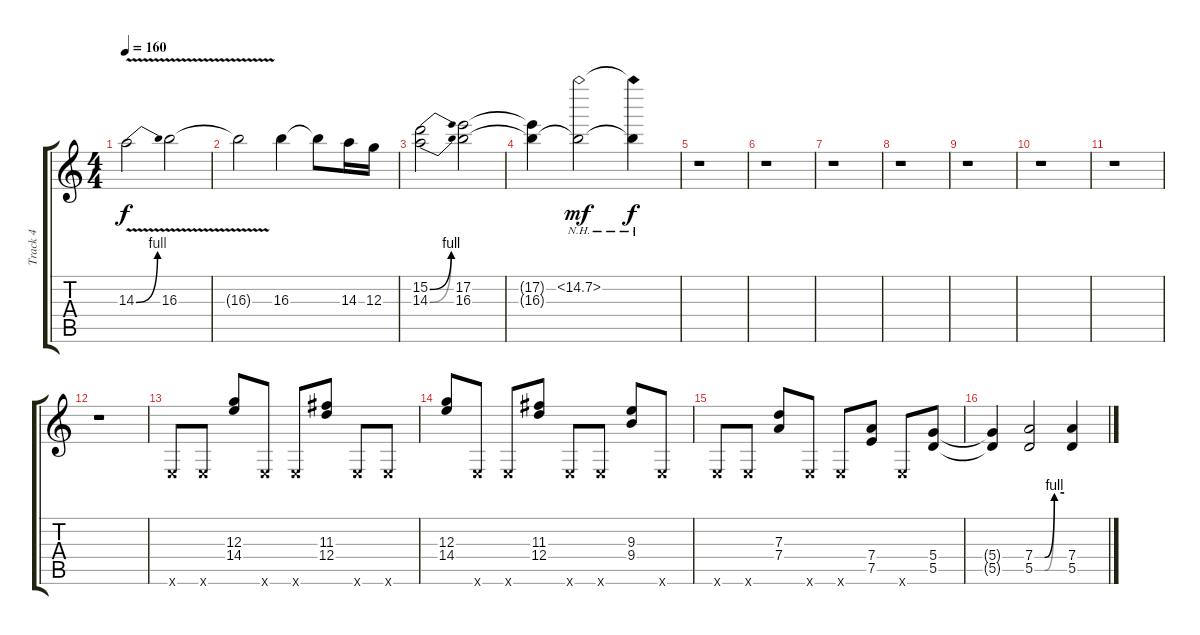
\track ("Track 4" "Track 4") {instrument distortionguitar}
\staff {score tabs}
\tuning (E4 B3 G3 D3 A2 E2) {hide}
\ts (4 4)
\tempo 160
\clef g2
\ks c
14.3{be (bend 0 0 60 4) v}.2{dy f} 16.3{v}.2 |
16.3{t}.2 16.3.4 16.3{t}.8 14.3.16 12.3.16 |
(15.2{be (bend 0 0 60 4)} 14.3{be (bend 0 0 60 4)}).2 (17.2 16.3).2 |
(17.2{t} 16.3{t}).4 (15.2{nh} 16.3{t}).2{dy mf} (15.2{nh t} 16.3{t}).4{dy f} |
r.1 |
r.1 |
r.1 |
r.1 |
r.1 |
r.1 |
r.1 |
r.1 |
0.6{x}.8 0.6{x}.8 (12.3 14.4).8 0.6{x}.8 0.6{x}.8 (11.3 12.4).8 0.6{x}.8 0.6{x}.8 |
(12.3 14.4).8 0.6{x}.8 0.6{x}.8 (11.3 12.4).8 0.6{x}.8 0.6{x}.8 (9.3 9.4).8 0.6{x}.8 |
0.6{x}.8 0.6{x}.8 (7.3 7.4).8 0.6{x}.8 0.6{x}.8 (7.4 7.5).8 0.6{x}.8 (5.4 5.5).8 |
(5.4{t} 5.5{t}).4 (7.4{be (custom 0 0 20 0 40 4 60 4)} 5.5{be (custom 0 0 20 0 40 4 60 4)}).2 (7.4 5.5).4
